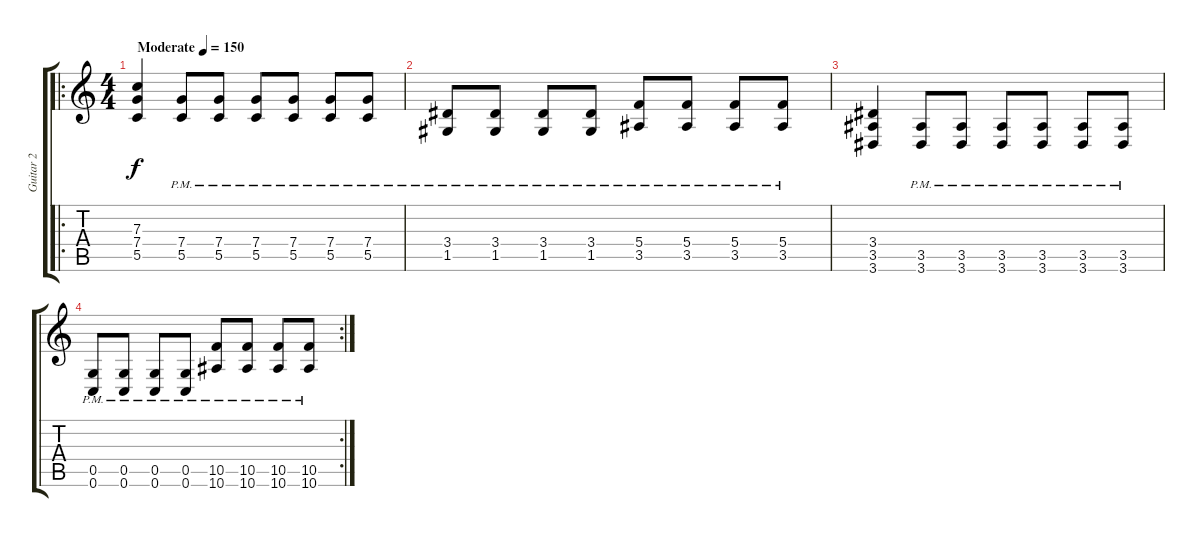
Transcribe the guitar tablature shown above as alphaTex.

\track ("Guitar 2" "Guitar 2") {instrument distortionguitar}
\staff {score tabs}
\tuning (D4 A3 F3 C3 G2 C2) {hide}
\ro
\ts (4 4)
\tempo (150 "Moderate")
\clef g2
\ks c
(7.3 7.4 5.5).4{dy f instrument distortionguitar} (7.4{pm} 5.5{pm}).8 (7.4{pm} 5.5{pm}).8 (7.4{pm} 5.5{pm}).8 (7.4{pm} 5.5{pm}).8 (7.4{pm} 5.5{pm}).8 (7.4{pm} 5.5{pm}).8 |
(3.4{pm} 1.5{pm}).8 (3.4{pm} 1.5{pm}).8 (3.4{pm} 1.5{pm}).8 (3.4{pm} 1.5{pm}).8 (5.4{pm} 3.5{pm}).8 (5.4{pm} 3.5{pm}).8 (5.4{pm} 3.5{pm}).8 (5.4{pm} 3.5{pm}).8 |
(3.4 3.5 3.6).4 (3.5{pm} 3.6{pm}).8 (3.5{pm} 3.6{pm}).8 (3.5{pm} 3.6{pm}).8 (3.5{pm} 3.6{pm}).8 (3.5{pm} 3.6{pm}).8 (3.5{pm} 3.6{pm}).8 |
\rc 2
(0.5{pm} 0.6{pm}).8 (0.5{pm} 0.6{pm}).8 (0.5{pm} 0.6{pm}).8 (0.5{pm} 0.6{pm}).8 (10.5{pm} 10.6{pm}).8 (10.5{pm} 10.6{pm}).8 (10.5{pm} 10.6{pm}).8 (10.5{pm} 10.6{pm}).8
